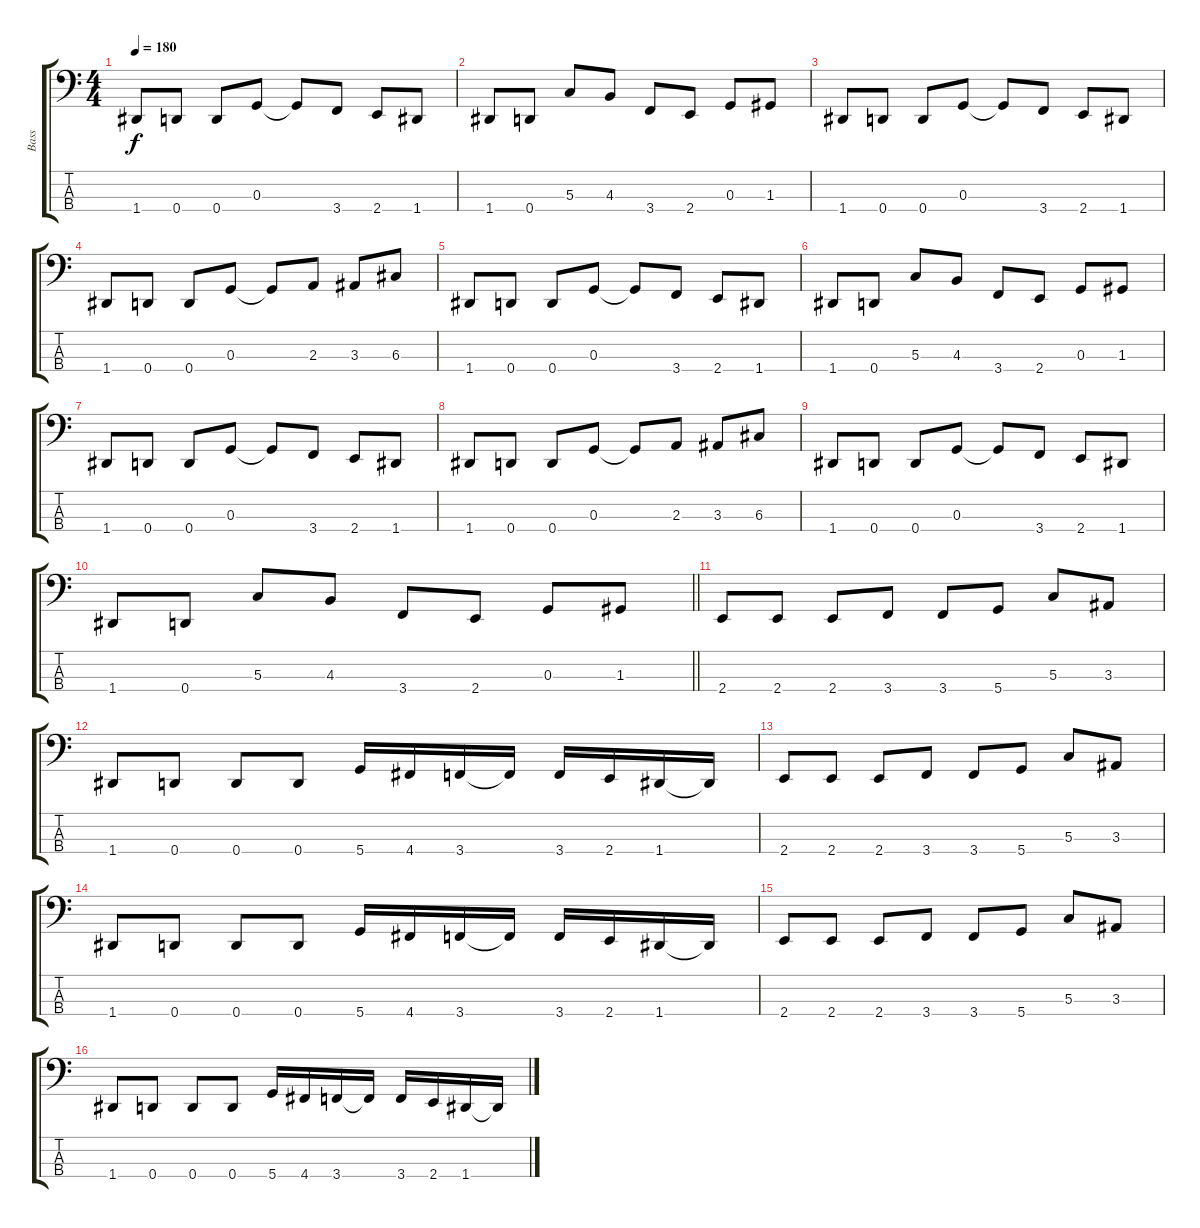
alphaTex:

\track ("Bass" "Bass") {instrument electricbasspick}
\staff {score tabs}
\tuning (F2 C2 G1 D1) {hide}
\ts (4 4)
\tempo 180
\clef f4
\ks c
1.4.8{dy f} 0.4.8 0.4.8 0.3.8 0.3{t}.8 3.4.8 2.4.8 1.4.8 |
1.4.8 0.4.8 5.3.8 4.3.8 3.4.8 2.4.8 0.3.8 1.3.8 |
1.4.8 0.4.8 0.4.8 0.3.8 0.3{t}.8 3.4.8 2.4.8 1.4.8 |
1.4.8 0.4.8 0.4.8 0.3.8 0.3{t}.8 2.3.8 3.3.8 6.3.8 |
1.4.8 0.4.8 0.4.8 0.3.8 0.3{t}.8 3.4.8 2.4.8 1.4.8 |
1.4.8 0.4.8 5.3.8 4.3.8 3.4.8 2.4.8 0.3.8 1.3.8 |
1.4.8 0.4.8 0.4.8 0.3.8 0.3{t}.8 3.4.8 2.4.8 1.4.8 |
1.4.8 0.4.8 0.4.8 0.3.8 0.3{t}.8 2.3.8 3.3.8 6.3.8 |
1.4.8 0.4.8 0.4.8 0.3.8 0.3{t}.8 3.4.8 2.4.8 1.4.8 |
\barLineRight lightlight
1.4.8 0.4.8 5.3.8 4.3.8 3.4.8 2.4.8 0.3.8 1.3.8 |
2.4.8 2.4.8 2.4.8 3.4.8 3.4.8 5.4.8 5.3.8 3.3.8 |
1.4.8 0.4.8 0.4.8 0.4.8 5.4.16 4.4.16 3.4.16 3.4{t}.16 3.4.16 2.4.16 1.4.16 1.4{t}.16 |
2.4.8 2.4.8 2.4.8 3.4.8 3.4.8 5.4.8 5.3.8 3.3.8 |
1.4.8 0.4.8 0.4.8 0.4.8 5.4.16 4.4.16 3.4.16 3.4{t}.16 3.4.16 2.4.16 1.4.16 1.4{t}.16 |
2.4.8 2.4.8 2.4.8 3.4.8 3.4.8 5.4.8 5.3.8 3.3.8 |
1.4.8 0.4.8 0.4.8 0.4.8 5.4.16 4.4.16 3.4.16 3.4{t}.16 3.4.16 2.4.16 1.4.16 1.4{t}.16
